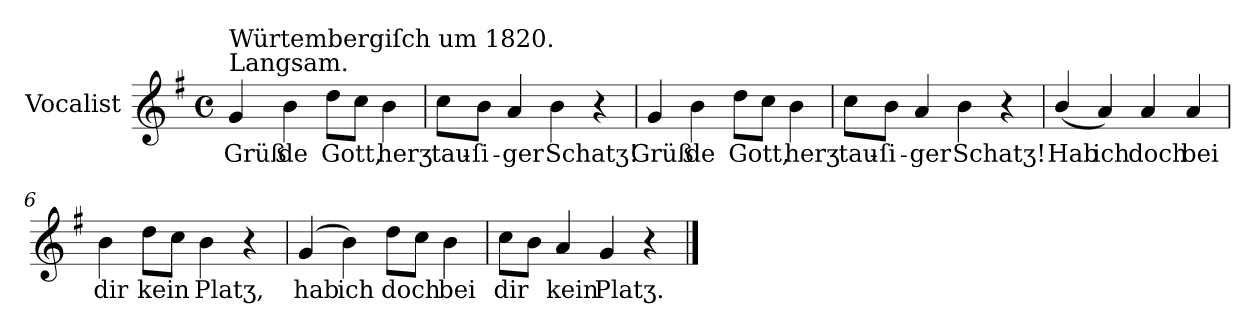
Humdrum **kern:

**kern	**text
*part1	*part1
*staff1	*staff1
*I"Vocalist	*
*k[f#]	*
*G:	*
*M4/4	*
*met(c)	*
=1	=1
!LO:TX:a:t=Langsam.	!
!LO:TX:a:t=Würtembergiſch um 1820.	!
4g	Grüß
4b	de
8ddL	Gott,
8ccJ	.
4b	herʒ-
=2	=2
8ccL	-tau-
8bJ	-ſi-
4a	-ger
4b	Schatʒ!
4r	.
=3	=3
4g	Grüß
4b	de
8ddL	Gott,
8ccJ	.
4b	herʒ-
=4	=4
8ccL	-tau-
8bJ	-ſi-
4a	-ger
4b	Schatʒ!
4r	.
=5	=5
(4b/	Hab
4a)	ich
4a	doch
4a	bei
=6	=6
4b	dir
8ddL	kein
8ccJ	.
4b	Platʒ,
4r	.
=7	=7
(4g	hab
4b)	ich
8ddL	doch
8ccJ	.
4b	bei
=8	=8
8ccL	dir
8bJ	.
4a	kein
4g	Platʒ.
4r	.
==	==
*-	*-
